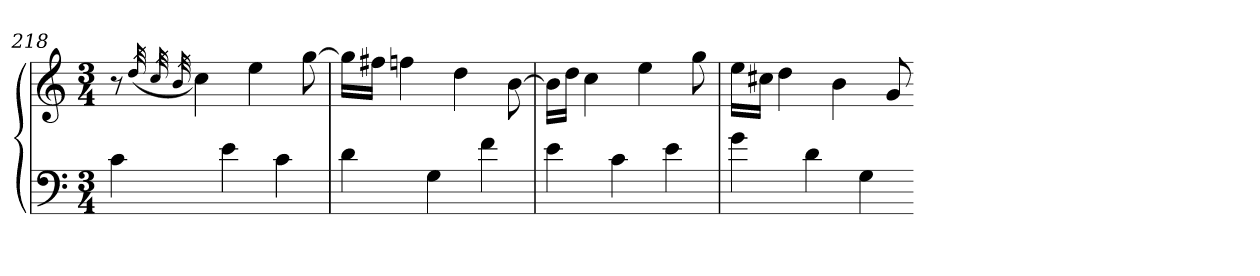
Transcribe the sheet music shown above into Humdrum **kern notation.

**kern	**kern
*part1	*part1
*staff2	*staff1
*clefF4	*clefG2
*k[]	*k[]
*C:	*C:
*M3/4	*M3/4
=218	=218
4c	8r
.	(32qdd
.	32qcc
.	32qb
.	4cc)
4e	.
.	4ee
4c	.
.	[8gg
=219	=219
4d	16ggLL]
.	16ff#XJJ
.	4ffn
4G	.
.	4dd
4f	.
.	[8b
=220	=220
4e	16bLL]
.	16ddJJ
.	4cc
4c	.
.	4ee
4e	.
.	8gg
=221	=221
4g	16eeLL
.	16cc#XJJ
.	4dd
4d	.
.	4b
4G	.
.	8g
=-	=-
*-	*-
